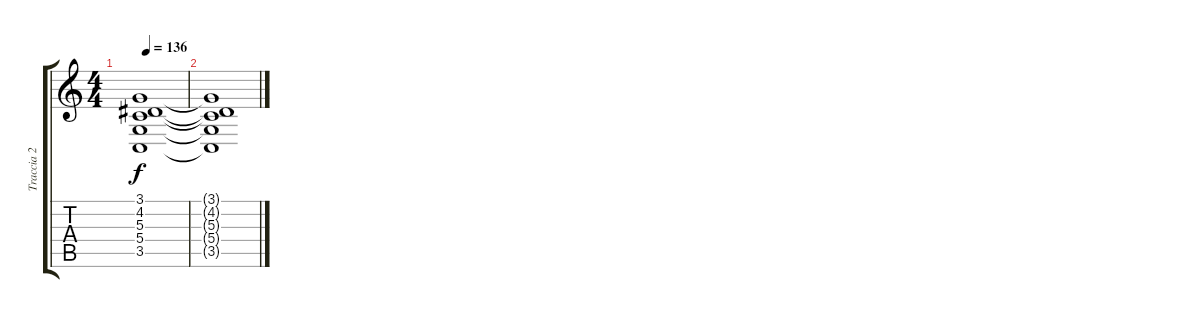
\track ("Traccia 2" "Traccia 2") {instrument stringensemble1}
\staff {score tabs}
\tuning (E4 B3 G3 D3 A2 E2) {hide}
\ts (4 4)
\tempo 136
\clef g2
\ks c
(3.1 4.2 5.3 5.4 3.5).1{dy f volume 0} |
(3.1{t} 4.2{t} 5.3{t} 5.4{t} 3.5{t}).1
